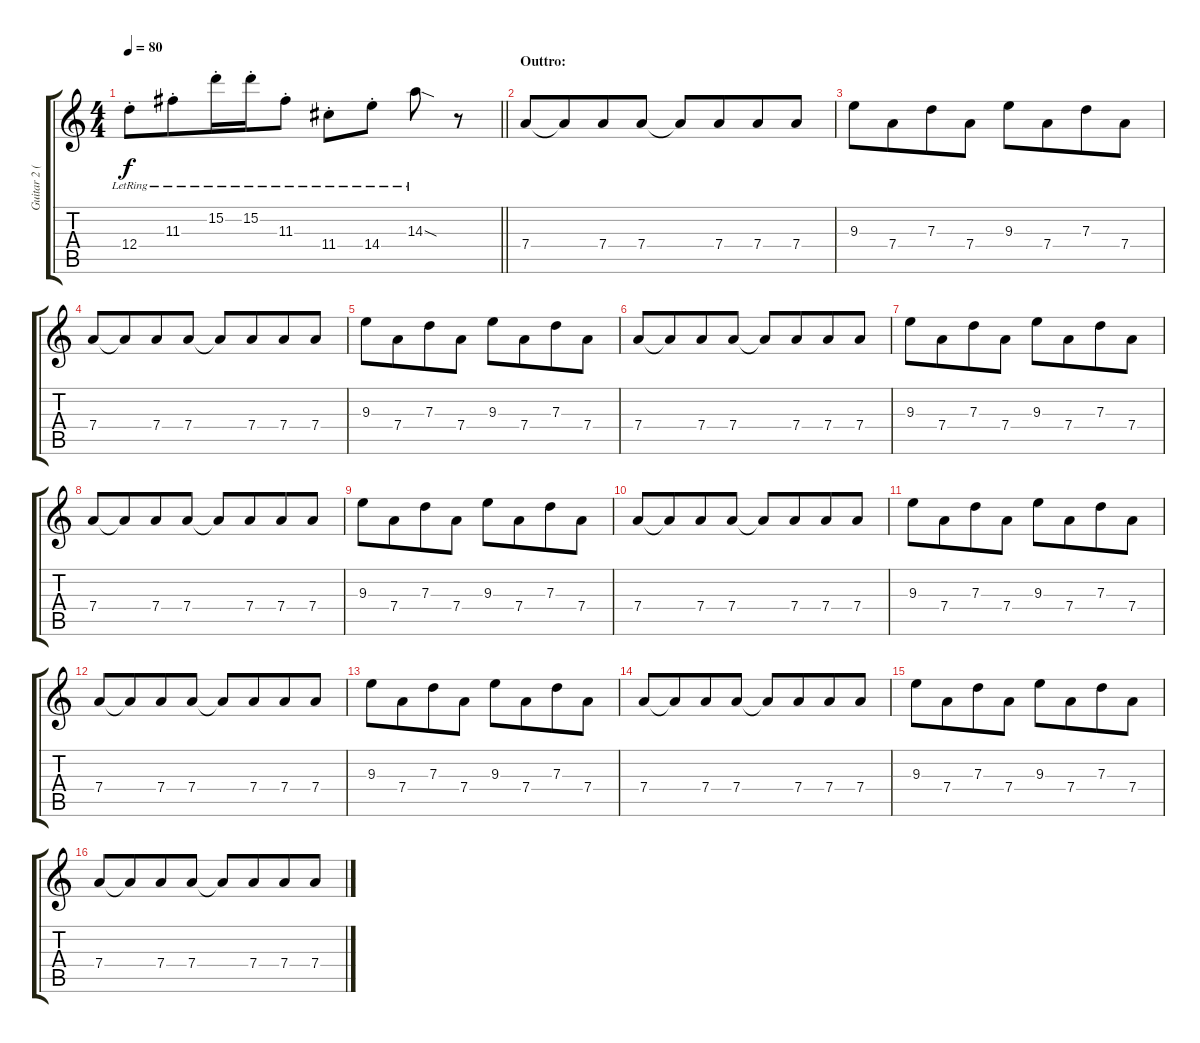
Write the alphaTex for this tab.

\track ("Guitar 2 (Electric)" "Guitar 2 (") {instrument electricguitarclean}
\staff {score tabs}
\tuning (E4 B3 G3 D3 A2 E2) {hide}
\ts (4 4)
\tempo 80
\clef g2
\barLineRight lightlight
\ks c
12.4{st lr}.8{dy f beam merge} 11.3{st lr}.8{beam merge} 15.2{st lr}.16{beam merge} 15.2{st lr}.16{beam merge} 11.3{st lr}.8 11.4{st lr}.8 14.4{st lr}.8 14.3{sod lr}.8 r.8 |
\section ("" "Outtro:")
7.4.8 7.4{t}.8{beam merge} 7.4.8 7.4.8 7.4{t}.8 7.4.8{beam merge} 7.4.8 7.4.8 |
9.3.8 7.4.8{beam merge} 7.3.8 7.4.8 9.3.8 7.4.8{beam merge} 7.3.8 7.4.8 |
7.4.8 7.4{t}.8{beam merge} 7.4.8 7.4.8 7.4{t}.8 7.4.8{beam merge} 7.4.8 7.4.8 |
9.3.8 7.4.8{beam merge} 7.3.8 7.4.8 9.3.8 7.4.8{beam merge} 7.3.8 7.4.8 |
7.4.8 7.4{t}.8{beam merge} 7.4.8 7.4.8 7.4{t}.8 7.4.8{beam merge} 7.4.8 7.4.8 |
9.3.8 7.4.8{beam merge} 7.3.8 7.4.8 9.3.8 7.4.8{beam merge} 7.3.8 7.4.8 |
7.4.8 7.4{t}.8{beam merge} 7.4.8 7.4.8 7.4{t}.8 7.4.8{beam merge} 7.4.8 7.4.8 |
9.3.8 7.4.8{beam merge} 7.3.8 7.4.8 9.3.8 7.4.8{beam merge} 7.3.8 7.4.8 |
7.4.8 7.4{t}.8{beam merge} 7.4.8 7.4.8 7.4{t}.8 7.4.8{beam merge} 7.4.8 7.4.8 |
9.3.8 7.4.8{beam merge} 7.3.8 7.4.8 9.3.8 7.4.8{beam merge} 7.3.8 7.4.8 |
7.4.8 7.4{t}.8{beam merge} 7.4.8 7.4.8 7.4{t}.8 7.4.8{beam merge} 7.4.8 7.4.8 |
9.3.8 7.4.8{beam merge} 7.3.8 7.4.8 9.3.8 7.4.8{beam merge} 7.3.8 7.4.8 |
7.4.8 7.4{t}.8{beam merge} 7.4.8 7.4.8 7.4{t}.8 7.4.8{beam merge} 7.4.8 7.4.8 |
9.3.8 7.4.8{beam merge} 7.3.8 7.4.8 9.3.8 7.4.8{beam merge} 7.3.8 7.4.8 |
7.4.8 7.4{t}.8{beam merge} 7.4.8 7.4.8 7.4{t}.8 7.4.8{beam merge} 7.4.8 7.4.8
